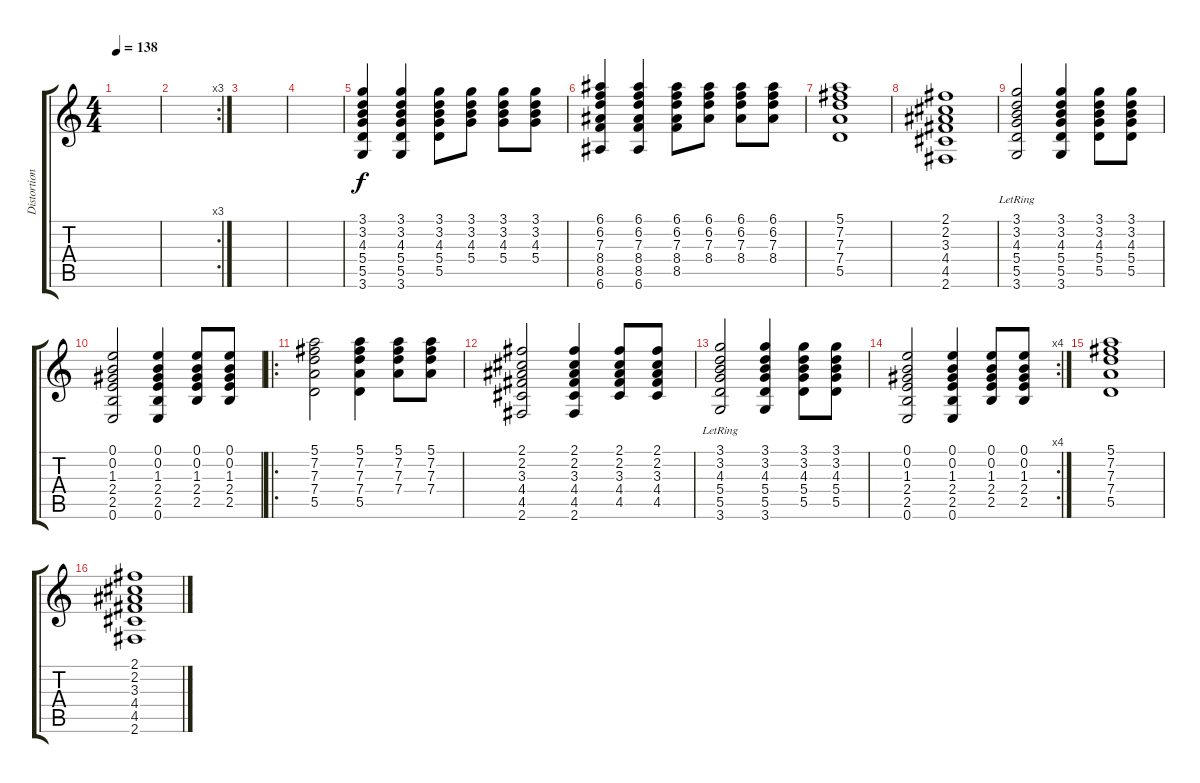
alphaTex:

\track ("Distortion" "Distortion") {instrument overdrivenguitar}
\staff {score tabs}
\tuning (E4 B3 G3 D3 A2 E2) {hide}
\ts (4 4)
\tempo 138
\clef g2
\ks c
|
\rc 3
|
|
|
(3.1 3.2 4.3 5.4 5.5 3.6).4 (3.1 3.2 4.3 5.4 5.5 3.6).4 (3.1 3.2 4.3 5.4 5.5).8 (3.1 3.2 4.3 5.4).8 (3.1 3.2 4.3 5.4).8 (3.1 3.2 4.3 5.4).8 |
(6.1 6.2 7.3 8.4 8.5 6.6).4 (6.1 6.2 7.3 8.4 8.5 6.6).4 (6.1 6.2 7.3 8.4 8.5).8 (6.1 6.2 7.3 8.4).8 (6.1 6.2 7.3 8.4).8 (6.1 6.2 7.3 8.4).8 |
(5.1 7.2 7.3 7.4 5.5).1 |
(2.1 2.2 3.3 4.4 4.5 2.6).1 |
(3.1{lr} 3.2{lr} 4.3{lr} 5.4{lr} 5.5{lr} 3.6{lr}).2 (3.1 3.2 4.3 5.4 5.5 3.6).4 (3.1 3.2 4.3 5.4 5.5).8 (3.1 3.2 4.3 5.4 5.5).8 |
(0.1 0.2 1.3 2.4 2.5 0.6).2 (0.1 0.2 1.3 2.4 2.5 0.6).4 (0.1 0.2 1.3 2.4 2.5).8 (0.1 0.2 1.3 2.4 2.5).8 |
\ro
(5.1 7.2 7.3 7.4 5.5).2 (5.1 7.2 7.3 7.4 5.5).4 (5.1 7.2 7.3 7.4).8 (5.1 7.2 7.3 7.4).8 |
(2.1 2.2 3.3 4.4 4.5 2.6).2 (2.1 2.2 3.3 4.4 4.5 2.6).4 (2.1 2.2 3.3 4.4 4.5).8 (2.1 2.2 3.3 4.4 4.5).8 |
(3.1{lr} 3.2{lr} 4.3{lr} 5.4{lr} 5.5{lr} 3.6{lr}).2 (3.1 3.2 4.3 5.4 5.5 3.6).4 (3.1 3.2 4.3 5.4 5.5).8 (3.1 3.2 4.3 5.4 5.5).8 |
\rc 4
(0.1 0.2 1.3 2.4 2.5 0.6).2 (0.1 0.2 1.3 2.4 2.5 0.6).4 (0.1 0.2 1.3 2.4 2.5).8 (0.1 0.2 1.3 2.4 2.5).8 |
(5.1 7.2 7.3 7.4 5.5).1 |
(2.1 2.2 3.3 4.4 4.5 2.6).1
